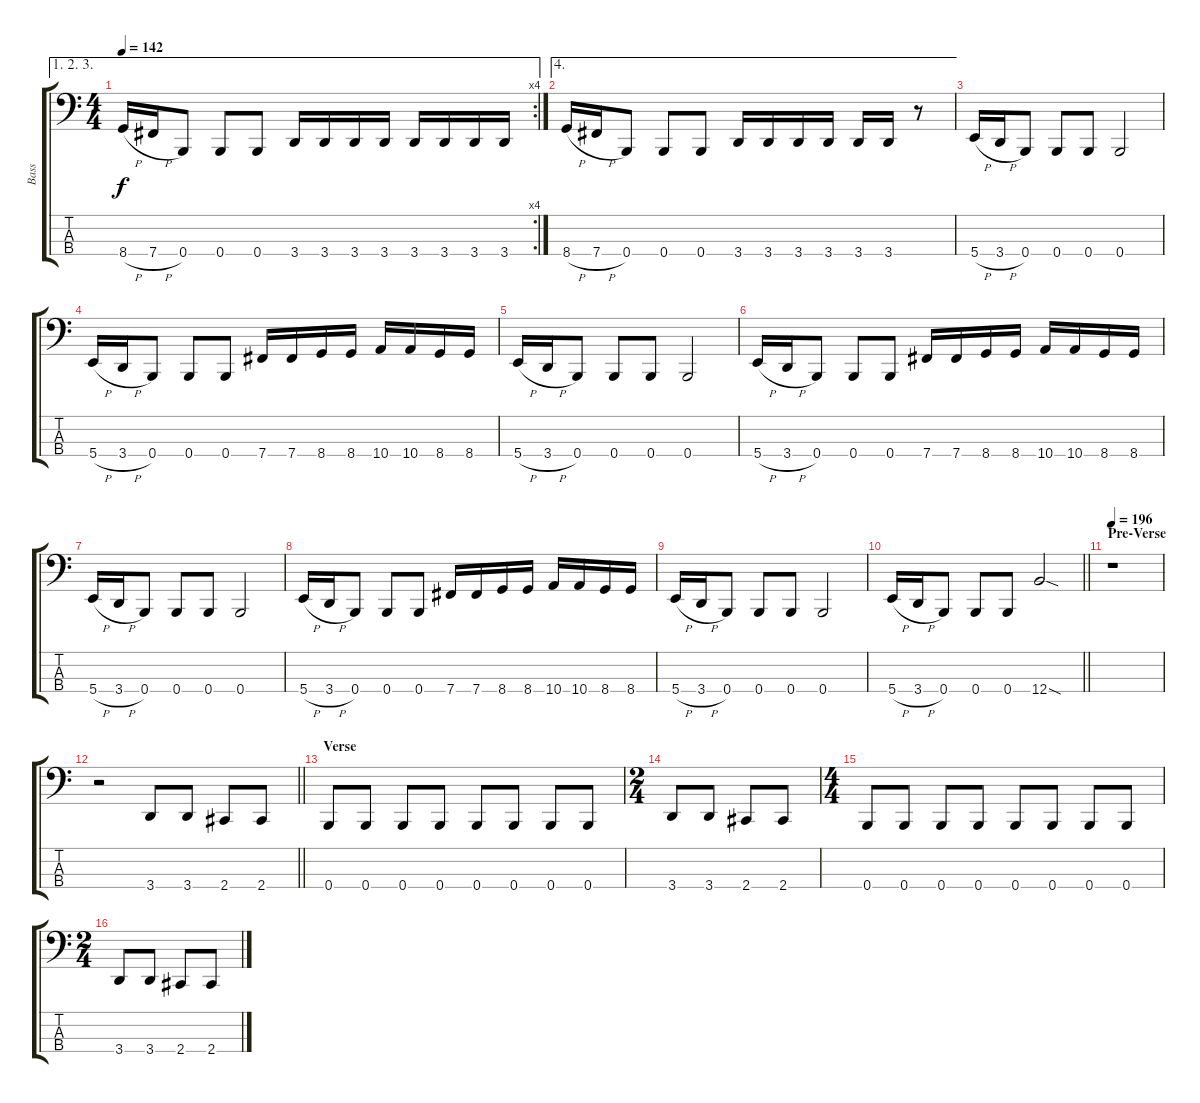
\track ("Bass" "Bass") {instrument electricbasspick}
\staff {score tabs}
\tuning (E2 B1 Gb1 B0) {hide}
\ae (1 2 3)
\rc 4
\ts (4 4)
\tempo 142
\clef f4
\ks c
8.4{h}.16{dy f} 7.4{h}.16 0.4.8 0.4.8 0.4.8 3.4.16 3.4.16 3.4.16 3.4.16 3.4.16 3.4.16 3.4.16 3.4.16 |
\ae 4
8.4{h}.16 7.4{h}.16 0.4.8 0.4.8 0.4.8 3.4.16 3.4.16 3.4.16 3.4.16 3.4.16 3.4.16 r.8 |
5.4{h}.16 3.4{h}.16 0.4.8 0.4.8 0.4.8 0.4.2 |
5.4{h}.16 3.4{h}.16 0.4.8 0.4.8 0.4.8 7.4.16 7.4.16 8.4.16 8.4.16 10.4.16 10.4.16 8.4.16 8.4.16 |
5.4{h}.16 3.4{h}.16 0.4.8 0.4.8 0.4.8 0.4.2 |
5.4{h}.16 3.4{h}.16 0.4.8 0.4.8 0.4.8 7.4.16 7.4.16 8.4.16 8.4.16 10.4.16 10.4.16 8.4.16 8.4.16 |
5.4{h}.16 3.4{h}.16 0.4.8 0.4.8 0.4.8 0.4.2 |
5.4{h}.16 3.4{h}.16 0.4.8 0.4.8 0.4.8 7.4.16 7.4.16 8.4.16 8.4.16 10.4.16 10.4.16 8.4.16 8.4.16 |
5.4{h}.16 3.4{h}.16 0.4.8 0.4.8 0.4.8 0.4.2 |
\barLineRight lightlight
5.4{h}.16 3.4{h}.16 0.4.8 0.4.8 0.4.8 12.4{sod}.2 |
\section ("" "Pre-Verse")
\tempo 196
r.1 |
\barLineRight lightlight
r.2 3.4.8 3.4.8 2.4.8 2.4.8 |
\section ("" "Verse")
0.4.8 0.4.8 0.4.8 0.4.8 0.4.8 0.4.8 0.4.8 0.4.8 |
\ts (2 4)
3.4.8 3.4.8 2.4.8 2.4.8 |
\ts (4 4)
0.4.8 0.4.8 0.4.8 0.4.8 0.4.8 0.4.8 0.4.8 0.4.8 |
\ts (2 4)
3.4.8 3.4.8 2.4.8 2.4.8
